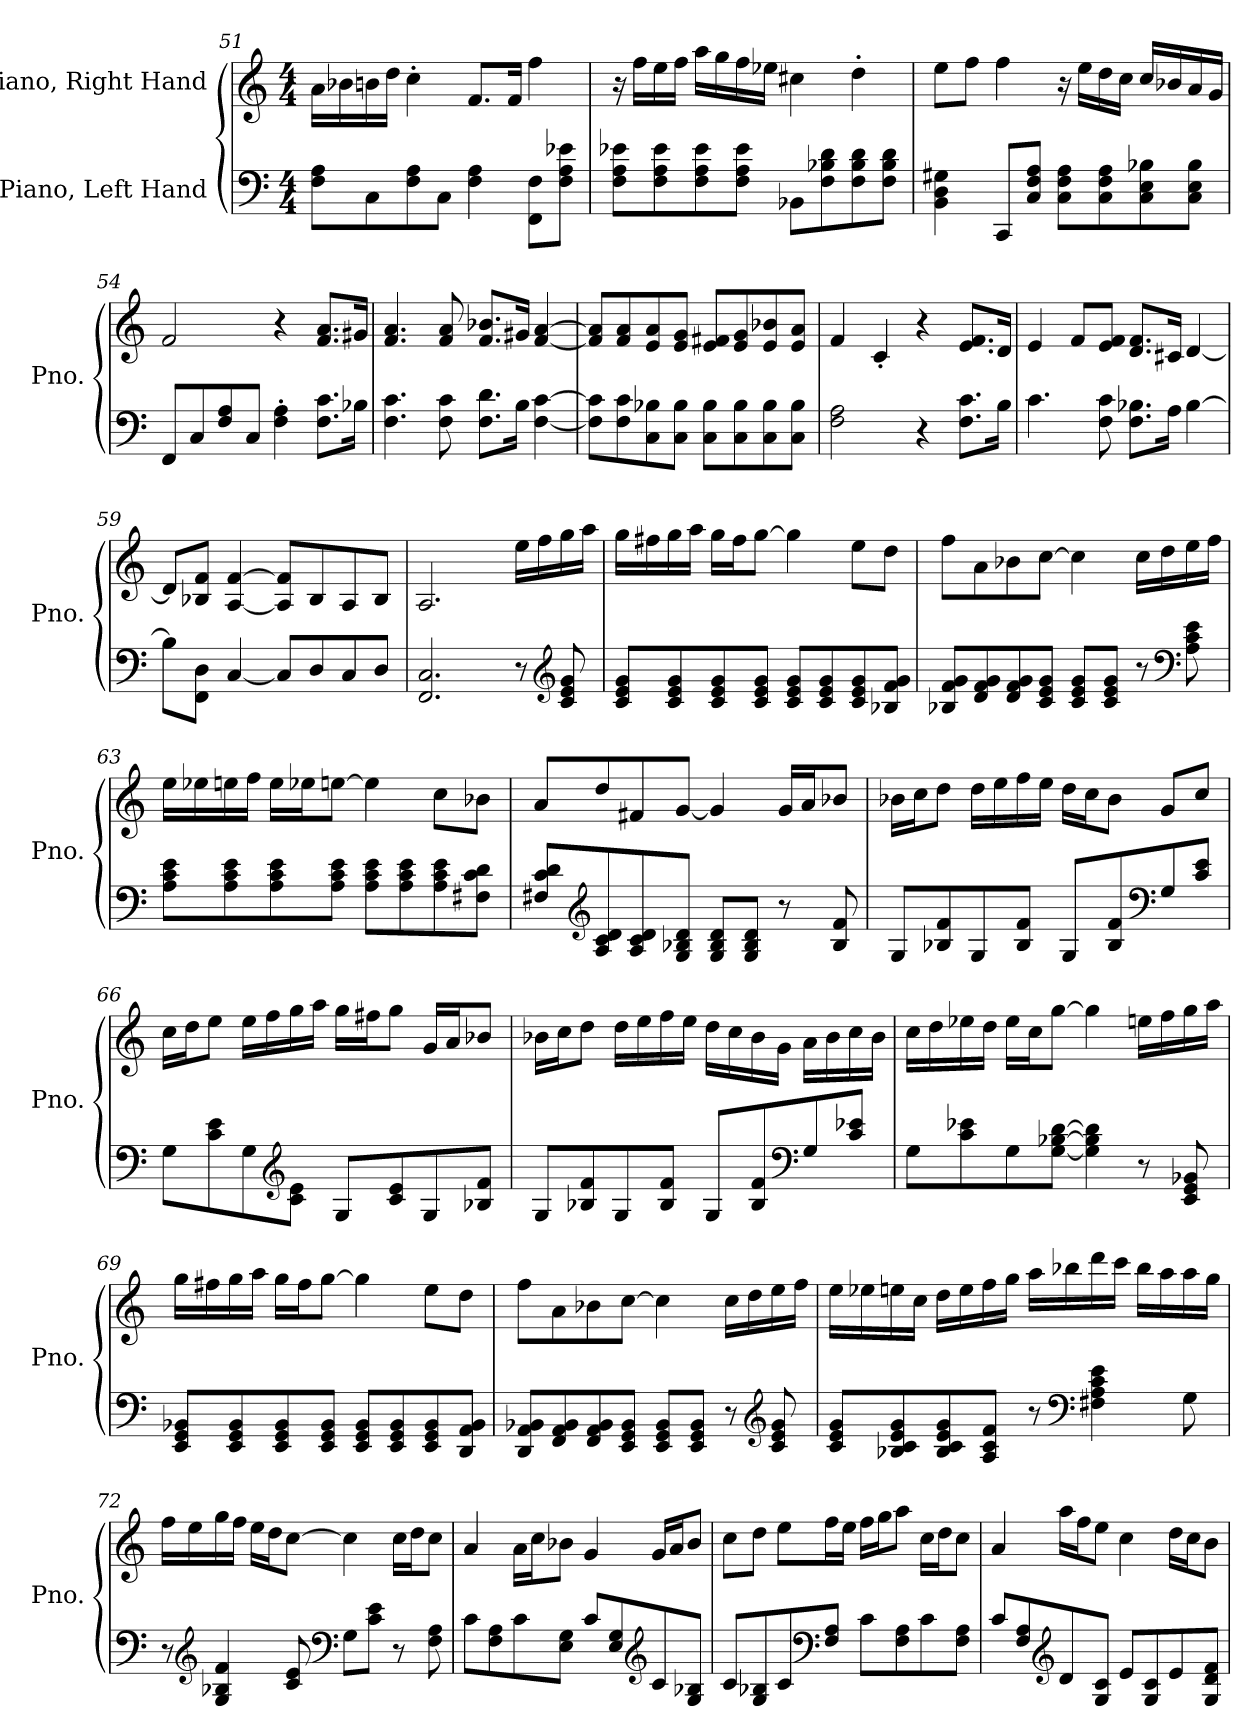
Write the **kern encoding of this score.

**kern	**kern
*part2	*part1
*staff2	*staff1
*I"Piano, Left Hand	*I"Piano, Right Hand
*I'Pno.	*I'Pno.
*clefF4	*clefG2
*k[]	*k[]
*M4/4	*M4/4
=51	=51
8F\ 8A\L	16a\LL
.	16b-X\
8C\	16bn\
.	16dd\JJ
8F\ 8A\	4cc'\
8C\J	.
4F\ 4A\	8.f/L
.	16f/Jk
8FF\ 8F\L	4ff\
8F\ 8A\ 8e-X\J	.
=52	=52
8F\ 8A\ 8e-X\L	16r
.	16ff\LL
8F\ 8A\ 8e-\	16ee\
.	16ff\JJ
8F\ 8A\ 8e-\	16aa\LL
.	16gg\
8F\ 8A\ 8e-\J	16ff\
.	16ee-X\JJ
8BB-X\L	4cc#X\
8F\ 8B-X\ 8d\	.
8F\ 8B-\ 8d\	4dd'\
8F\ 8B-\ 8d\J	.
!!LO:LB:g=z
=53	=53
4BB\ 4D\ 4G#X\	8ee\L
.	8ff\J
8CC/L	4ff\
8C/ 8F/ 8A/J	.
8C\ 8F\ 8A\L	16r
.	16ee\LL
8C\ 8F\ 8A\	16dd\
.	16cc\JJ
8C\ 8E\ 8B-X\	16cc/LL
.	16b-X/
8C\ 8E\ 8B-\J	16a/
.	16g/JJ
=54	=54
8FF/L	2f/
8C/	.
8F/ 8A/	.
8C/J	.
4F\' 4A\'	4r
8.F\ 8.c\L	8.f/ 8.a/L
16B-X\Jk	16g#X/Jk
=55	=55
4.F\ 4.c\	4.f/ 4.a/
8F\ 8c\	8f/ 8a/
8.F\ 8.d\L	8.f/ 8.b-X/L
16B\Jk	16g#X/Jk
[4F\ [4c\	[4f/ [4a/
=56	=56
8F\] 8c\]L	8f/] 8a/]L
8F\ 8c\	8f/ 8a/
8C\ 8B-X\	8e/ 8a/
8C\ 8B-\J	8e/ 8g/J
8C\ 8B-\L	8e/ 8f#X/L
8C\ 8B-\	8e/ 8g/
8C\ 8B-\	8e/ 8b-X/
8C\ 8B-\J	8e/ 8a/J
!!LO:LB:g=z
=57	=57
2F\ 2A\	4f/
.	4c'/
4r	4r
8.F\ 8.c\L	8.e/ 8.f/L
16B\Jk	16d/Jk
=58	=58
4.c\	4e/
.	8f/L
8F\ 8c\	8e/ 8f/J
8.F\ 8.B-X\L	8.d/ 8.f/L
16A\Jk	16c#X/Jk
[4B-\	[4d/
=59	=59
8B-\L]	8d/L]
8FF\ 8D\J	8B-X/ 8f/J
[4C/	[4A/ [4f/
8C/L]	8A/] 8f/]L
8D/	8B-/
8C/	8A/
8D/J	8B-/J
=60	=60
2.FF/ 2.C/	2.A/
8r	16ee\LL
.	16ff\
*clefG2	*
8c/ 8e/ 8g/	16gg\
.	16aa\JJ
!!LO:LB:g=z
=61	=61
8c/ 8e/ 8g/L	16gg\LL
.	16ff#X\
8c/ 8e/ 8g/	16gg\
.	16aa\JJ
8c/ 8e/ 8g/	16gg\LL
.	16ff#\J
8c/ 8e/ 8g/J	[8gg\J
8c/ 8e/ 8g/L	4gg\]
8c/ 8e/ 8g/	.
8c/ 8e/ 8g/	8ee\L
8B-X/ 8f/ 8g/J	8dd\J
=62	=62
8B-X/ 8f/ 8g/L	8ff\L
8d/ 8f/ 8g/	8a\
8d/ 8f/ 8g/	8b-X\
8c/ 8e/ 8g/J	[8cc\J
8c/ 8e/ 8g/L	4cc\]
8c/ 8e/ 8g/J	.
8r	16cc\LL
.	16dd\
*clefF4	*
8A\ 8c\ 8e\	16ee\
.	16ff\JJ
!!LO:LB:g=z
=63	=63
8A\ 8c\ 8e\L	16ee\LL
.	16ee-X\
8A\ 8c\ 8e\	16een\
.	16ff\JJ
8A\ 8c\ 8e\	16ee\LL
.	16ee-X\J
8A\ 8c\ 8e\J	[8een\J
8A\ 8c\ 8e\L	4ee\]
8A\ 8c\ 8e\	.
8A\ 8c\ 8e\	8cc\L
8F#X\ 8c\ 8d\J	8b-X\J
=64	=64
8F#X/ 8c/ 8d/L	8a/L
*clefG2	*
8A/ 8c/ 8d/	8dd/
8A/ 8c/ 8d/	8f#X/
8G/ 8B-X/ 8d/J	[8g/J
8G/ 8B-/ 8d/L	4g/]
8G/ 8B-/ 8d/J	.
8r	16g/LL
.	16a/J
8B-/ 8f/	8b-X/J
!!LO:LB:g=z
=65	=65
8G/L	16b-X\LL
.	16cc\J
8B-X/ 8f/	8dd\J
8G/	16dd\LL
.	16ee\
8B-/ 8f/J	16ff\
.	16ee\JJ
8G/L	16dd\LL
.	16cc\J
8B-/ 8f/	8b-\J
*clefF4	*
8G/	8g/L
8c/ 8e/J	8cc/J
=66	=66
8G\L	16cc\LL
.	16dd\J
8c\ 8e\	8ee\J
8G\	16ee\LL
.	16ff\
*clefG2	*
8c\ 8e\J	16gg\
.	16aa\JJ
8G/L	16gg\LL
.	16ff#X\J
8c/ 8e/	8gg\J
8G/	16g/LL
.	16a/J
8B-X/ 8f/J	8b-X/J
!!LO:PB:g=z
=67	=67
8G/L	16b-X\LL
.	16cc\J
8B-X/ 8f/	8dd\J
8G/	16dd\LL
.	16ee\
8B-/ 8f/J	16ff\
.	16ee\JJ
8G/L	16dd\LL
.	16cc\
8B-/ 8f/	16b-\
.	16g\JJ
*clefF4	*
8G/	16a\LL
.	16b-\
8c/ 8e-X/J	16cc\
.	16b-\JJ
=68	=68
8G\L	16cc\LL
.	16dd\
8c\ 8e-X\	16ee-X\
.	16dd\JJ
8G\	16ee-\LL
.	16cc\J
[8G\ [8B-X\ [8d\J	[8gg\J
4G\] 4B-\] 4d\]	4gg\]
8r	16een\LL
.	16ff\
8EE/ 8GG/ 8BB-X/	16gg\
.	16aa\JJ
!!LO:LB:g=z
=69	=69
8EE/ 8GG/ 8BB-X/L	16gg\LL
.	16ff#X\
8EE/ 8GG/ 8BB-/	16gg\
.	16aa\JJ
8EE/ 8GG/ 8BB-/	16gg\LL
.	16ff#\J
8EE/ 8GG/ 8BB-/J	[8gg\J
8EE/ 8GG/ 8BB-/L	4gg\]
8EE/ 8GG/ 8BB-/	.
8EE/ 8GG/ 8BB-/	8ee\L
8DD/ 8AA/ 8BB-/J	8dd\J
=70	=70
8DD/ 8AA/ 8BB-X/L	8ff\L
8FF/ 8AA/ 8BB-/	8a\
8FF/ 8AA/ 8BB-/	8b-X\
8EE/ 8GG/ 8BB-/J	[8cc\J
8EE/ 8GG/ 8BB-/L	4cc\]
8EE/ 8GG/ 8BB-/J	.
8r	16cc\LL
.	16dd\
*clefG2	*
8c/ 8e/ 8g/	16ee\
.	16ff\JJ
!!LO:LB:g=z
=71	=71
8c/ 8e/ 8g/L	16ee\LL
.	16ee-X\
8B-X/ 8c/ 8e/ 8g/	16een\
.	16cc\JJ
8B-/ 8c/ 8e/ 8g/	16dd\LL
.	16ee\
8A/ 8c/ 8f/J	16ff\
.	16gg\JJ
8r	16aa\LL
.	16bb-X\
*clefF4	*
4F#X\ 4A\ 4c\ 4e\	16ddd\
.	16ccc\JJ
.	16bb-\LL
.	16aa\
8G\	16aa\
.	16gg\JJ
=72	=72
8r	16ff\LL
.	16ee\
*clefG2	*
4G/ 4B-X/ 4f/	16gg\
.	16ff\JJ
.	16ee\LL
.	16dd\J
8c/ 8e/	[8cc\J
*clefF4	*
8G\L	4cc\]
8c\ 8e\J	.
8r	16cc\LL
.	16dd\J
8F\ 8A\	8cc\J
!!LO:LB:g=z
=73	=73
8c\L	4a/
8F\ 8A\	.
8c\	16a\LL
.	16cc\J
8E\ 8G\J	8b-X\J
8c/L	4g/
8E/ 8G/	.
*clefG2	*
8c/	16g/LL
.	16a/J
8G/ 8B-X/J	8b-/J
=74	=74
8c/L	8cc\L
8G/ 8B-X/	8dd\J
8c/	8ee\L
*clefF4	*
8F/ 8A/J	16ff\L
.	16ee\JJ
8c\L	16ff\LL
.	16gg\J
8F\ 8A\	8aa\J
8c\	16cc\LL
.	16dd\J
8F\ 8A\J	8cc\J
=75	=75
8c/L	4a/
8F/ 8A/	.
*clefG2	*
8d/	16aa\LL
.	16ff\J
8G/ 8c/J	8ee\J
8e/L	4cc\
8G/ 8c/	.
8e/	16dd\LL
.	16cc\J
8G/ 8d/ 8f/J	8b\J
=	=
*-	*-
